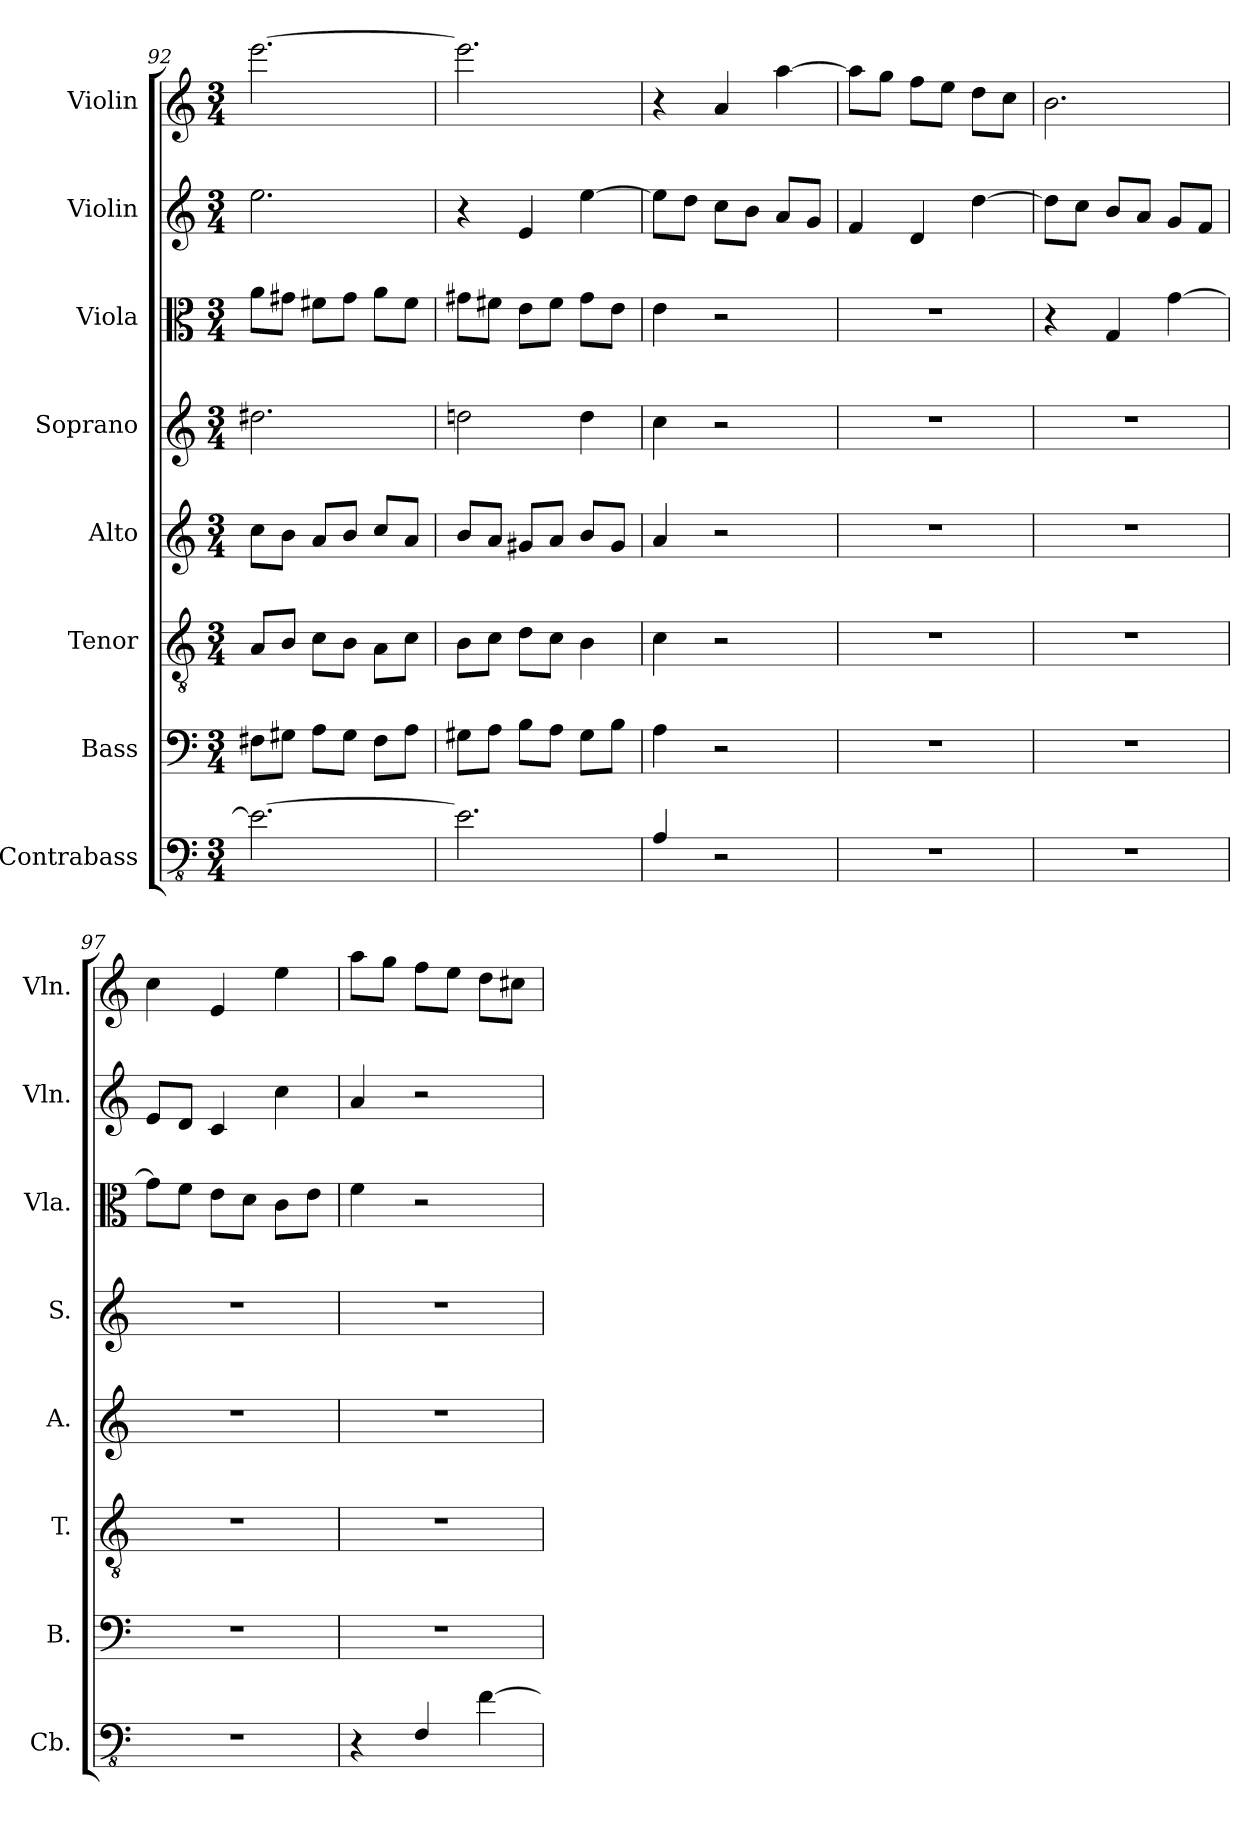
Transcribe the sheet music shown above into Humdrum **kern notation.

**kern	**kern	**kern	**kern	**kern	**kern	**kern	**kern
*part8	*part7	*part6	*part5	*part4	*part3	*part2	*part1
*staff8	*staff7	*staff6	*staff5	*staff4	*staff3	*staff2	*staff1
*I"Contrabass	*I"Bass	*I"Tenor	*I"Alto	*I"Soprano	*I"Viola	*I"Violin	*I"Violin
*I'Cb.	*I'B.	*I'T.	*I'A.	*I'S.	*I'Vla.	*I'Vln.	*I'Vln.
*clefFv4	*clefF4	*clefGv2	*clefG2	*clefG2	*clefC3	*clefG2	*clefG2
*ITrd7c12	*	*	*	*	*	*	*
*k[]	*k[]	*k[]	*k[]	*k[]	*k[]	*k[]	*k[]
*M3/4	*M3/4	*M3/4	*M3/4	*M3/4	*M3/4	*M3/4	*M3/4
=92	=92	=92	=92	=92	=92	=92	=92
2.EE\_	8F#X\L	8A/L	8cc\L	2.dd#X\	8a\L	2.ee\	[2.eee\
.	8G#X\J	8B/J	8b\J	.	8g#X\J	.	.
.	8A\L	8c\L	8a/L	.	8f#X\L	.	.
.	8G#\J	8B\J	8b/J	.	8g#\J	.	.
.	8F#\L	8A\L	8cc/L	.	8a\L	.	.
.	8A\J	8c\J	8a/J	.	8f#\J	.	.
!!LO:PB:g=z
=93	=93	=93	=93	=93	=93	=93	=93
2.EE\]	8G#X\L	8B\L	8b/L	2ddn\	8g#X\L	4r	2.eee\]
.	8A\J	8c\J	8a/J	.	8f#X\J	.	.
.	8B\L	8d\L	8g#X/L	.	8e\L	4e/	.
.	8A\J	8c\J	8a/J	.	8f#\J	.	.
.	8G#\L	4B\	8b/L	4dd\	8g#\L	[4ee\	.
.	8B\J	.	8g#/J	.	8e\J	.	.
=94	=94	=94	=94	=94	=94	=94	=94
4AAA/	4A\	4c\	4a/	4cc\	4e\	8ee\L]	4r
.	.	.	.	.	.	8dd\J	.
2r	2r	2r	2r	2r	2r	8cc\L	4a/
.	.	.	.	.	.	8b\J	.
.	.	.	.	.	.	8a/L	[4aa\
.	.	.	.	.	.	8g/J	.
=95	=95	=95	=95	=95	=95	=95	=95
2.r	2.r	2.r	2.r	2.r	2.r	4f/	8aa\L]
.	.	.	.	.	.	.	8gg\J
.	.	.	.	.	.	4d/	8ff\L
.	.	.	.	.	.	.	8ee\J
.	.	.	.	.	.	[4dd\	8dd\L
.	.	.	.	.	.	.	8cc\J
=96	=96	=96	=96	=96	=96	=96	=96
2.r	2.r	2.r	2.r	2.r	4r	8dd\L]	2.b\
.	.	.	.	.	.	8cc\J	.
.	.	.	.	.	4G/	8b/L	.
.	.	.	.	.	.	8a/J	.
.	.	.	.	.	[4g\	8g/L	.
.	.	.	.	.	.	8f/J	.
=97	=97	=97	=97	=97	=97	=97	=97
2.r	2.r	2.r	2.r	2.r	8g\L]	8e/L	4cc\
.	.	.	.	.	8f\J	8d/J	.
.	.	.	.	.	8e\L	4c/	4e/
.	.	.	.	.	8d\J	.	.
.	.	.	.	.	8c\L	4cc\	4ee\
.	.	.	.	.	8e\J	.	.
=98	=98	=98	=98	=98	=98	=98	=98
4r	2.r	2.r	2.r	2.r	4f\	4a/	8aa\L
.	.	.	.	.	.	.	8gg\J
4FFF/	.	.	.	.	2r	2r	8ff\L
.	.	.	.	.	.	.	8ee\J
[4FF\	.	.	.	.	.	.	8dd\L
.	.	.	.	.	.	.	8cc#X\J
=	=	=	=	=	=	=	=
*-	*-	*-	*-	*-	*-	*-	*-
